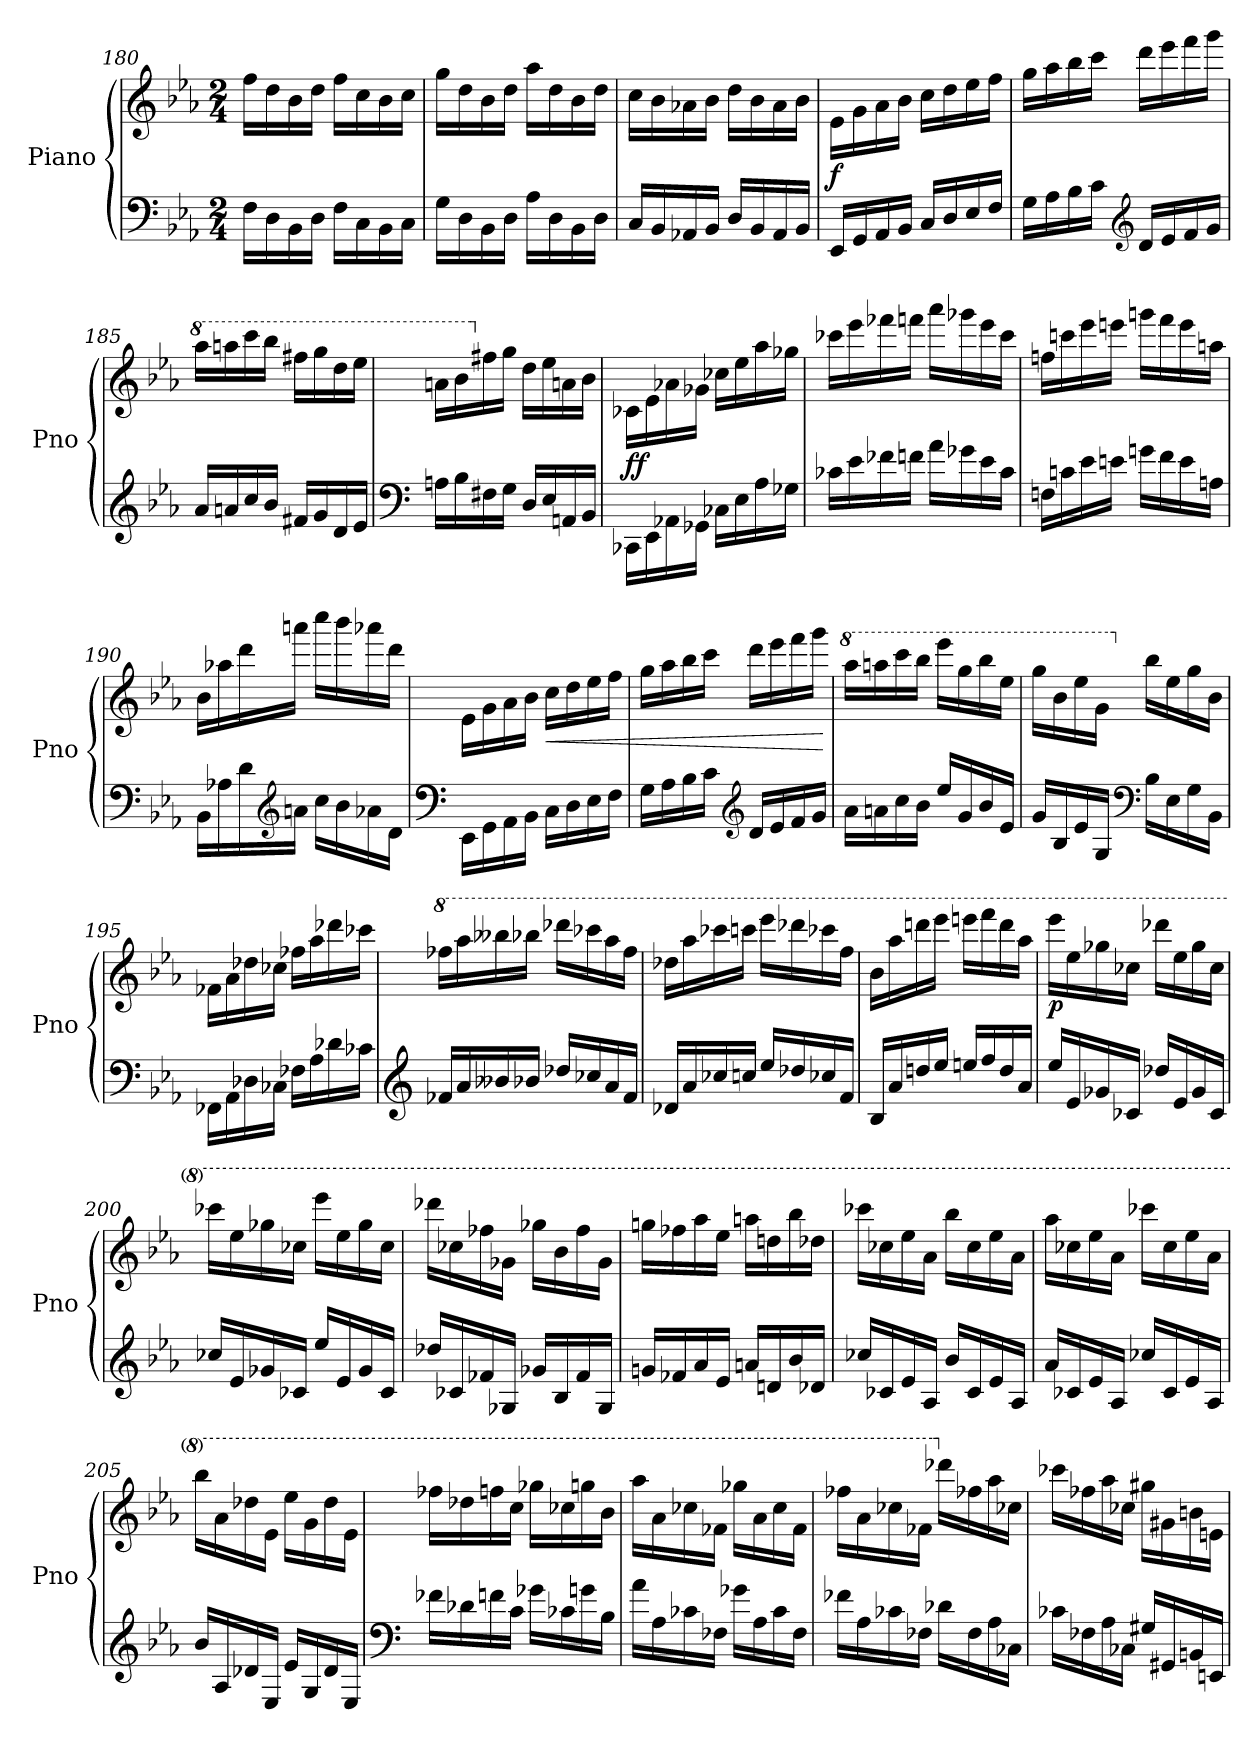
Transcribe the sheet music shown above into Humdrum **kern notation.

**kern	**kern	**dynam
*part1	*part1	*part1
*staff2	*staff1	*staff1/2
*I"Piano	*	*
*I'Pno	*	*
*clefF4	*clefG2	*
*k[b-e-a-]	*k[b-e-a-]	*
*M2/4	*M2/4	*
=180	=180	=180
16F\LL	16ff\LL	.
16D\	16dd\	.
16BB-\	16b-\	.
16D\JJ	16dd\JJ	.
16F\LL	16ff\LL	.
16C\	16cc\	.
16BB-\	16b-\	.
16C\JJ	16cc\JJ	.
=181	=181	=181
16G\LL	16gg\LL	.
16D\	16dd\	.
16BB-\	16b-\	.
16D\JJ	16dd\JJ	.
16A-\LL	16aa-\LL	.
16D\	16dd\	.
16BB-\	16b-\	.
16D\JJ	16dd\JJ	.
=182	=182	=182
16C/LL	16cc\LL	.
16BB-/	16b-\	.
16AA-X/	16a-X\	.
16BB-/JJ	16b-\JJ	.
16D/LL	16dd\LL	.
16BB-/	16b-\	.
16AA-/	16a-\	.
16BB-/JJ	16b-\JJ	.
=183	=183	=183
!	!	!LO:DY:b
16EE-/LL	16e-\LL	f
16GG/	16g\	.
16AA-/	16a-\	.
16BB-/JJ	16b-\JJ	.
16C/LL	16cc\LL	.
16D/	16dd\	.
16E-/	16ee-\	.
16F/JJ	16ff\JJ	.
!!LO:PB:g=z
=184	=184	=184
16G\LL	16gg\LL	.
16A-\	16aa-\	.
16B-\	16bb-\	.
16c\JJ	16ccc\JJ	.
*clefG2	*	*
16d/LL	16ddd\LL	.
16e-/	16eee-\	.
16f/	16fff\	.
16g/JJ	16ggg\JJ	.
=185	=185	=185
*	*8va	*
16a-/LL	16aaa-\LL	.
16an/	16aaan\	.
16cc/	16cccc\	.
16b-/JJ	16bbb-\JJ	.
16f#X/LL	16fff#X\LL	.
16g/	16ggg\	.
16d/	16ddd\	.
16e-/JJ	16eee-\JJ	.
=186	=186	=186
*clefF4	*	*
16An\LL	16aan\LL	.
16B-\	16bb-\	.
*	*X8va	*
16F#X\	16ff#X\	.
16G\JJ	16gg\JJ	.
16D/LL	16dd\LL	.
16E-/	16ee-\	.
16AAn/	16an\	.
16BB-/JJ	16b-\JJ	.
=187	=187	=187
!	!	!LO:DY:b
16CC-X\LL	16c-X\LL	ff
16EE-\	16e-\	.
16AA-X\	16a-X\	.
16GG-X\JJ	16g-X\JJ	.
16C-X\LL	16cc-X\LL	.
16E-\	16ee-\	.
16A-\	16aa-\	.
16G-X\JJ	16gg-X\JJ	.
!!LO:LB:g=z
=188	=188	=188
16c-X\LL	16ccc-X\LL	.
16e-\	16eee-\	.
16f-X\	16fff-X\	.
16fn\JJ	16fffn\JJ	.
16a-\LL	16aaa-\LL	.
16g-X\	16ggg-X\	.
16e-\	16eee-\	.
16c-\JJ	16ccc-\JJ	.
=189	=189	=189
16Fn\LL	16ffn\LL	.
16cn\	16cccn\	.
16e-\	16eee-\	.
16en\JJ	16eeen\JJ	.
16gn\LL	16gggn\LL	.
16f\	16fff\	.
16e\	16eee\	.
16An\JJ	16aan\JJ	.
=190	=190	=190
16BB-\LL	16b-\LL	.
16A-X\	16aa-X\	.
16d\	16ddd\	.
*clefG2	*	*
16an\JJ	16aaan\JJ	.
16cc\LL	16cccc\LL	.
16b-\	16bbb-\	.
16a-X\	16aaa-X\	.
16d\JJ	16ddd\JJ	.
=191	=191	=191
*clefF4	*	*
16EE-\LL	16e-\LL	.
16GG\	16g\	.
16AA-\	16a-\	.
16BB-\JJ	16b-\JJ	.
!	!	!LO:HP:b
16C\LL	16cc\LL	<
16D\	16dd\	.
16E-\	16ee-\	.
16F\JJ	16ff\JJ	.
!!LO:LB:g=z
=192	=192	=192
16G\LL	16gg\LL	.
16A-\	16aa-\	.
16B-\	16bb-\	.
16c\JJ	16ccc\JJ	.
*clefG2	*	*
16d/LL	16ddd\LL	.
16e-/	16eee-\	.
16f/	16fff\	.
16g/JJ	16ggg\JJ	.
.	.	[
=193	=193	=193
*	*8va	*
16a-\LL	16aaa-\LL	.
16an\	16aaan\	.
16cc\	16cccc\	.
16b-\JJ	16bbb-\JJ	.
16ee-/LL	16eeee-\LL	.
16g/	16ggg\	.
16b-/	16bbb-\	.
16e-/JJ	16eee-\JJ	.
=194	=194	=194
16g/LL	16ggg\LL	.
16B-/	16bb-\	.
16e-/	16eee-\	.
16G/JJ	16gg\JJ	.
*clefF4	*	*
*	*X8va	*
16B-\LL	16bb-\LL	.
16E-\	16ee-\	.
16G\	16gg\	.
16BB-\JJ	16b-\JJ	.
=195	=195	=195
16FF-X\LL	16f-X\LL	.
16AA-\	16a-\	.
16D-X\	16dd-X\	.
16C-X\JJ	16cc-X\JJ	.
16F-X\LL	16ff-X\LL	.
16A-\	16aa-\	.
16d-X\	16ddd-X\	.
16c-X\JJ	16ccc-X\JJ	.
!!LO:LB:g=z
=196	=196	=196
*clefG2	*	*
*	*8va	*
16f-X/LL	16fff-X\LL	.
16a-/	16aaa-\	.
16b--X/	16bbb--X\	.
16b-X/JJ	16bbb-X\JJ	.
16dd-X/LL	16dddd-X\LL	.
16cc-X/	16cccc-X\	.
16a-/	16aaa-\	.
16f-/JJ	16fff-\JJ	.
=197	=197	=197
16d-X/LL	16ddd-X\LL	.
16a-/	16aaa-\	.
16cc-X/	16cccc-X\	.
16ccn/JJ	16ccccn\JJ	.
16ee-/LL	16eeee-\LL	.
16dd-X/	16dddd-X\	.
16cc-X/	16cccc-X\	.
16f/JJ	16fff\JJ	.
=198	=198	=198
16B-/LL	16bb-\LL	.
16a-/	16aaa-\	.
16ddn/	16ddddn\	.
16ee-/JJ	16eeee-\JJ	.
16een/LL	16eeeen\LL	.
16ff/	16ffff\	.
16dd/	16dddd\	.
16a-/JJ	16aaa-\JJ	.
=199	=199	=199
!	!	!LO:DY:b
16ee-/LL	16eeee-\LL	p
16e-/	16eee-\	.
16g-X/	16ggg-X\	.
16c-X/JJ	16ccc-X\JJ	.
16dd-X/LL	16dddd-X\LL	.
16e-/	16eee-\	.
16g-/	16ggg-\	.
16c-/JJ	16ccc-\JJ	.
!!LO:LB:g=z
=200	=200	=200
16cc-X/LL	16cccc-X\LL	.
16e-/	16eee-\	.
16g-X/	16ggg-X\	.
16c-X/JJ	16ccc-X\JJ	.
16ee-/LL	16eeee-\LL	.
16e-/	16eee-\	.
16g-/	16ggg-\	.
16c-/JJ	16ccc-\JJ	.
=201	=201	=201
16dd-X/LL	16dddd-X\LL	.
16c-X/	16ccc-X\	.
16f-X/	16fff-X\	.
16G-X/JJ	16gg-X\JJ	.
16g-X/LL	16ggg-X\LL	.
16B-/	16bb-\	.
16f-/	16fff-\	.
16G-/JJ	16gg-\JJ	.
=202	=202	=202
16gn/LL	16gggn\LL	.
16f-X/	16fff-X\	.
16a-/	16aaa-\	.
16e-/JJ	16eee-\JJ	.
16an/LL	16aaan\LL	.
16dn/	16dddn\	.
16b-/	16bbb-\	.
16d-X/JJ	16ddd-X\JJ	.
=203	=203	=203
16cc-X/LL	16cccc-X\LL	.
16c-X/	16ccc-X\	.
16e-/	16eee-\	.
16A-/JJ	16aa-\JJ	.
16b-/LL	16bbb-\LL	.
16c-/	16ccc-\	.
16e-/	16eee-\	.
16A-/JJ	16aa-\JJ	.
=204	=204	=204
16a-/LL	16aaa-\LL	.
16c-X/	16ccc-X\	.
16e-/	16eee-\	.
16A-/JJ	16aa-\JJ	.
16cc-X/LL	16cccc-X\LL	.
16c-/	16ccc-\	.
16e-/	16eee-\	.
16A-/JJ	16aa-\JJ	.
!!LO:PB:g=z
=205	=205	=205
16b-/LL	16bbb-\LL	.
16A-/	16aa-\	.
16d-X/	16ddd-X\	.
16E-/JJ	16ee-\JJ	.
16e-/LL	16eee-\LL	.
16G/	16gg\	.
16d-/	16ddd-\	.
16E-/JJ	16ee-\JJ	.
=206	=206	=206
*clefF4	*	*
16f-X\LL	16fff-X\LL	.
16d-X\	16ddd-X\	.
16fn\	16fffn\	.
16c\JJ	16ccc\JJ	.
16g-X\LL	16ggg-X\LL	.
16c-X\	16ccc-X\	.
16gn\	16gggn\	.
16B-\JJ	16bb-\JJ	.
=207	=207	=207
16a-\LL	16aaa-\LL	.
16A-\	16aa-\	.
16c-X\	16ccc-X\	.
16F-X\JJ	16ff-X\JJ	.
16g-X\LL	16ggg-X\LL	.
16A-\	16aa-\	.
16c-\	16ccc-\	.
16F-\JJ	16ff-\JJ	.
=208	=208	=208
16f-X\LL	16fff-X\LL	.
16A-\	16aa-\	.
16c-X\	16ccc-X\	.
16F-X\JJ	16ff-X\JJ	.
*	*X8va	*
16d-X\LL	16ddd-X\LL	.
16F-\	16ff-X\	.
16A-\	16aa-\	.
16C-X\JJ	16cc-X\JJ	.
!!LO:LB:g=z
=209	=209	=209
16c-X\LL	16ccc-X\LL	.
16F-X\	16ff-X\	.
16A-\	16aa-\	.
16C-X\JJ	16cc-X\JJ	.
16G#X/LL	16gg#X\LL	.
16GG#X/	16g#X\	.
16BBn/	16bn\	.
16EEn/JJ	16en\JJ	.
=	=	=
*-	*-	*-
